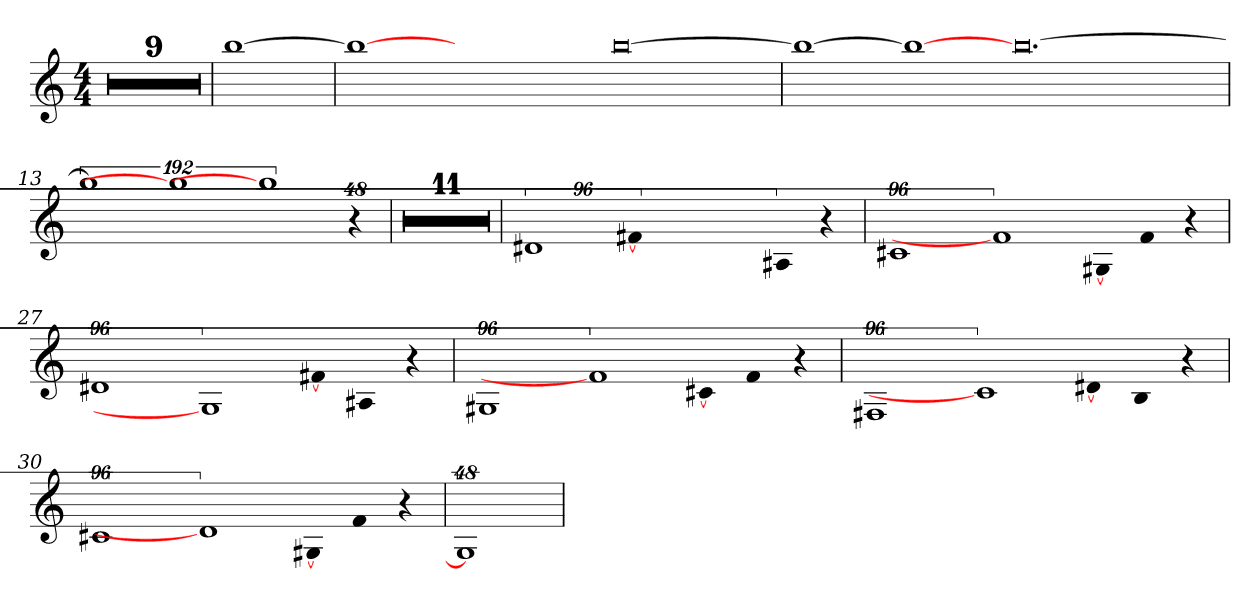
**kern	**text
*part1	*part1
*staff1	*staff1
*clefG2	*
*k[]	*
*M4/4	*
=1	=1
1r	.
=2	=2
1r	.
=3	=3
1r	.
=4	=4
1r	.
=5	=5
1r	.
=6	=6
1r	.
=7	=7
1r	.
=8	=8
1r	.
=9	=9
1r	.
=10	=10
[1bb	.
=11	=11
1bb_	.
192%341ryy	.
[0bb	.
=12	=12
1bb_	.
1bb_	.
[0.bb	.
=13	=13
192%149bb]	.
192%149bb]	.
192%149bb]	.
192%43r	.
=14	=14
1r	.
=15	=15
1r	.
=16	=16
1r	.
=17	=17
1r	.
=18	=18
1r	.
=19	=19
1r	.
=20	=20
1r	.
=21	=21
1r	.
=22	=22
1r	.
=23	=23
1r	.
=24	=24
1r	.
=25	=25
96%95d#	.
[96f#	.
48%47ryy	.
96%95A#	.
96r	.
=26	=26
96%95c#	.
48%47f#]	.
[96G#	.
96%95f	.
96r	.
=27	=27
96%95d#	.
48%47G#]	.
[96f#	.
96%95A#	.
96r	.
=28	=28
96%95G#	.
48%47f#]	.
[96c#	.
96%95f	.
96r	.
=29	=29
96%95F#	.
48%47c#]	.
[96d#	.
96%95B	.
96r	.
=30	=30
96%95c#	.
48%47d#]	.
[96G#	.
96%95f	.
96r	.
=31	=31
48%47G#]	.
=	=
*-	*-
